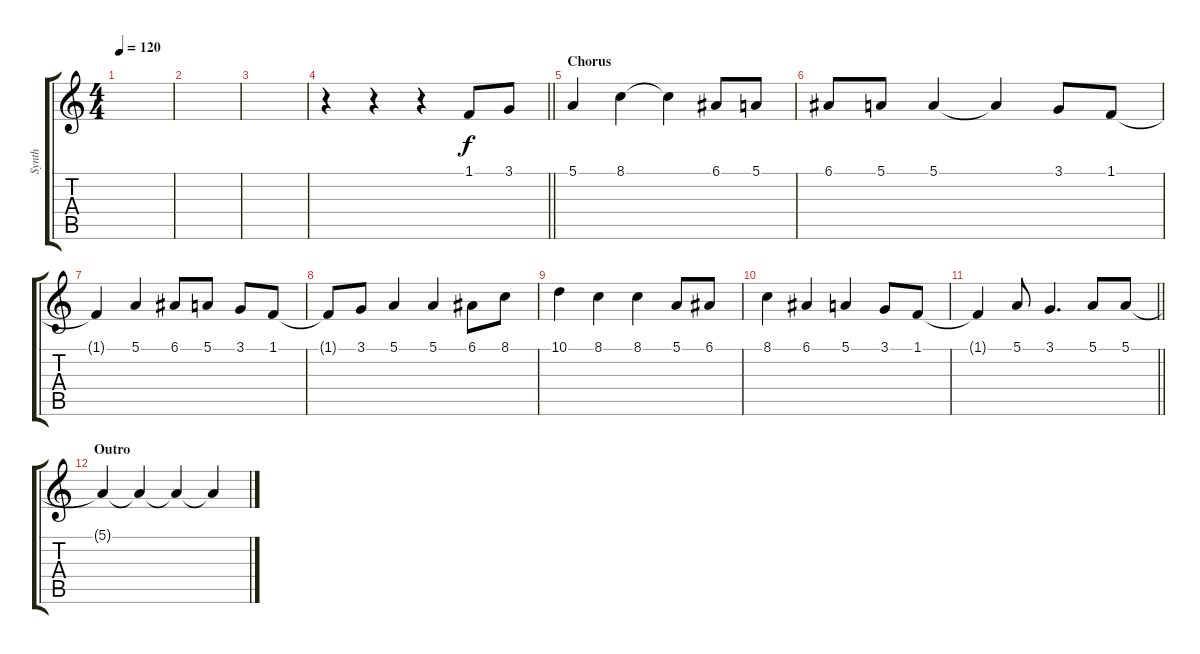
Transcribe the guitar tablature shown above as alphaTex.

\track ("Synth" "Synth") {instrument lead1square}
\staff {score tabs}
\tuning (E4 B3 G3 D3 A2 E2) {hide}
\ts (4 4)
\tempo 120
\clef g2
\ks c
|
|
|
\barLineRight lightlight
r.4 r.4 r.4 1.1.8 3.1.8 |
\section ("" "Chorus")
5.1.4 8.1.4 8.1{t}.4 6.1.8 5.1.8 |
6.1.8 5.1.8 5.1.4 5.1{t}.4 3.1.8 1.1.8 |
1.1{t}.4 5.1.4 6.1.8 5.1.8 3.1.8 1.1.8 |
1.1{t}.8 3.1.8 5.1.4 5.1.4 6.1.8 8.1.8 |
10.1.4 8.1.4 8.1.4 5.1.8 6.1.8 |
8.1.4 6.1.4 5.1.4 3.1.8 1.1.8 |
\barLineRight lightlight
1.1{t}.4 5.1.8 3.1.4{d} 5.1.8 5.1.8 |
\section ("" "Outro")
5.1{t}.4 5.1{t}.4 5.1{t}.4 5.1{t}.4
